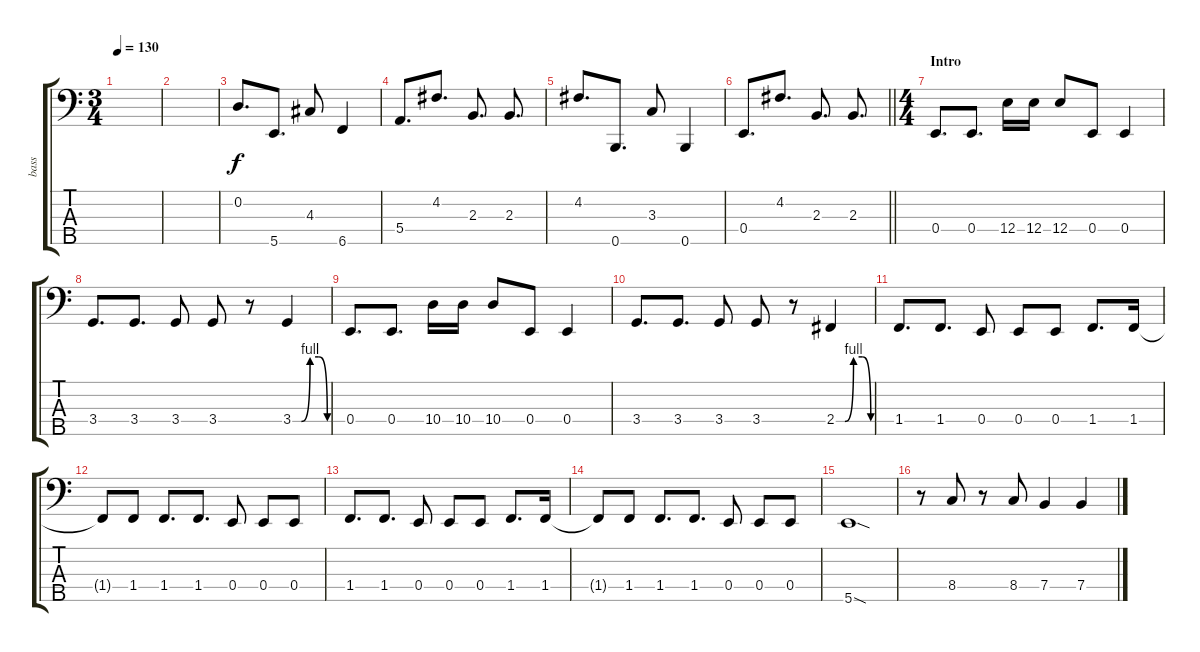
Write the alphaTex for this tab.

\track ("bass" "bass") {instrument electricbasspick}
\staff {score tabs}
\tuning (G2 D2 A1 E1 B0) {hide}
\ts (3 4)
\tempo 130
\clef f4
\ks c
|
|
0.2.8{d} 5.5.8{d} 4.3.8 6.5.4 |
5.4.8{d} 4.2.8{d} 2.3.8{d} 2.3.8{d} |
4.2.8{d} 0.5.8{d} 3.3.8 0.5.4 |
\barLineRight lightlight
0.4.8{d} 4.2.8{d} 2.3.8{d} 2.3.8{d} |
\ts (4 4)
\section ("" "Intro")
0.4.8{d} 0.4.8{d} 12.4.16 12.4.16 12.4.8 0.4.8 0.4.4 |
3.4.8{d} 3.4.8{d} 3.4.8 3.4.8 r.8 3.4{be (custom 0 0 15 0 30 4 45 4 60 0)}.4 |
0.4.8{d} 0.4.8{d} 10.4.16 10.4.16 10.4.8 0.4.8 0.4.4 |
3.4.8{d} 3.4.8{d} 3.4.8 3.4.8 r.8 2.4{be (custom 0 0 15 0 30 4 45 4 60 0)}.4 |
1.4.8{d} 1.4.8{d} 0.4.8 0.4.8 0.4.8 1.4.8{d} 1.4.16 |
1.4{t}.8 1.4.8 1.4.8{d} 1.4.8{d} 0.4.8 0.4.8 0.4.8 |
1.4.8{d} 1.4.8{d} 0.4.8 0.4.8 0.4.8 1.4.8{d} 1.4.16 |
1.4{t}.8 1.4.8 1.4.8{d} 1.4.8{d} 0.4.8 0.4.8 0.4.8 |
5.5{sod}.1 |
r.8 8.4.8 r.8 8.4.8 7.4.4 7.4.4
